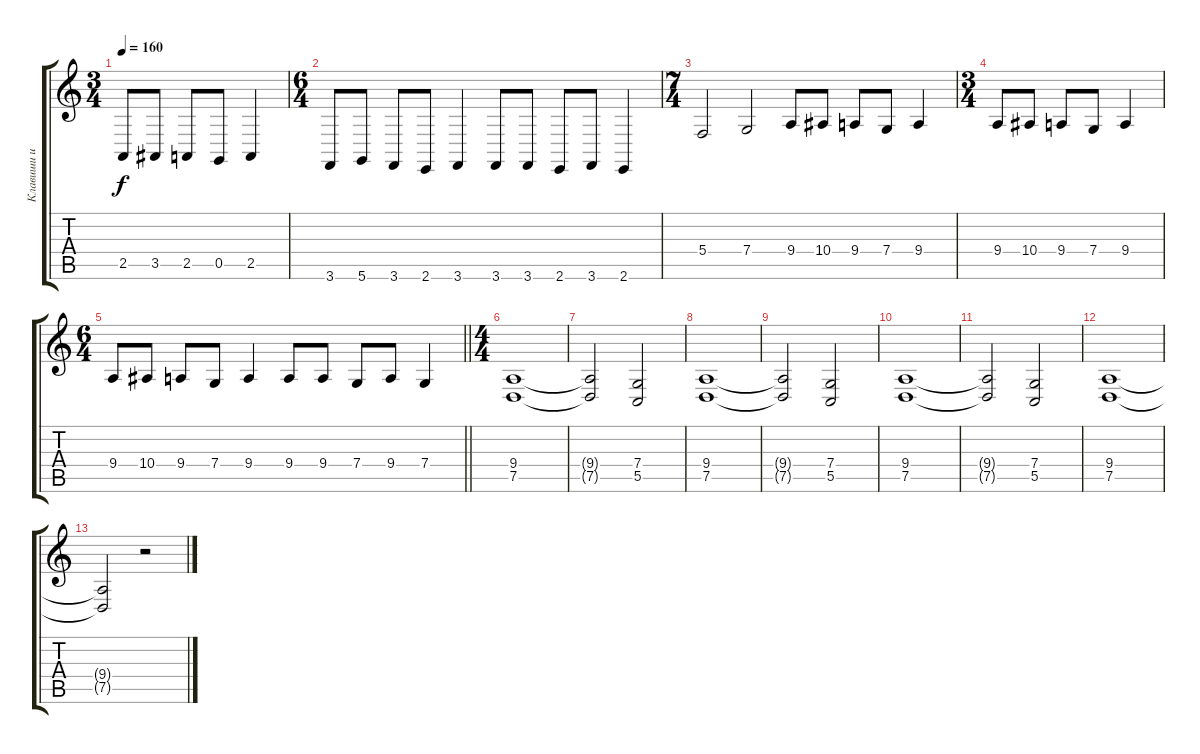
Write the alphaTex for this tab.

\track ("Клавиши и Хор " "Клавиши и ") {instrument stringensemble1}
\staff {score tabs}
\tuning (D4 A3 F3 C3 G2 D2) {hide}
\ts (3 4)
\tempo 160
\clef g2
\ks c
2.5.8{dy f} 3.5.8 2.5.8 0.5.8 2.5.4 |
\ts (6 4)
3.6.8 5.6.8 3.6.8 2.6.8 3.6.4 3.6.8 3.6.8 2.6.8 3.6.8 2.6.4 |
\ts (7 4)
5.4.2 7.4.2 9.4.8 10.4.8 9.4.8 7.4.8 9.4.4 |
\ts (3 4)
9.4.8 10.4.8 9.4.8 7.4.8 9.4.4 |
\ts (6 4)
\barLineRight lightlight
9.4.8 10.4.8 9.4.8 7.4.8 9.4.4 9.4.8 9.4.8 7.4.8 9.4.8 7.4.4 |
\ts (4 4)
\section ("" "")
(9.4 7.5).1 |
(9.4{t} 7.5{t}).2 (7.4 5.5).2 |
(9.4 7.5).1 |
(9.4{t} 7.5{t}).2 (7.4 5.5).2 |
(9.4 7.5).1 |
(9.4{t} 7.5{t}).2 (7.4 5.5).2 |
(9.4 7.5).1 |
(9.4{t} 7.5{t}).2 r.2
